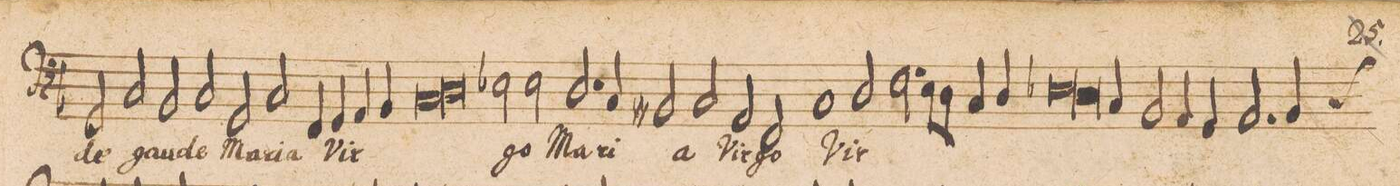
**kern	**text
*I"BASSVS.	*
*clefF4	*
*k[b-]	*
*met(C|)	*
*M2/1	*
2GG/	-de
2C/	gau-
=8-	=8-
2BB-/	-de
2C/	Ma-
2GG/	-ri-
2C/	-a
=9-	=9-
4FF/	Vir-
4GG/	.
4AA/	.
4BB-/	.
*lig	*
1C	.
=10-	=10-
1D	.
*Xlig	*
2E-X\	-go
2E-\	Ma-
=11-	=11-
2.D/	-ri-
4C/	.
2BBn/	.
2C/	-a
=12-	=12-
2AA/	Vir-
2FF/	-go
1C	Vir-
=13-	=13-
2D/	.
2.F\	.
8Eny\L	.
8D\J	.
4C/	.
4D/	.
=14-	=14-
*lig	*
1E-X	.
*col	*
2.D/	.
*Xlig	*
4C/	.
*Xcol	*
=15-	=15-
2BB-y/	.
4AA/	.
4GG/	.
2.AA/	.
*custos:C	*
4BB-/	.
=16-	=16-
*-	*-
